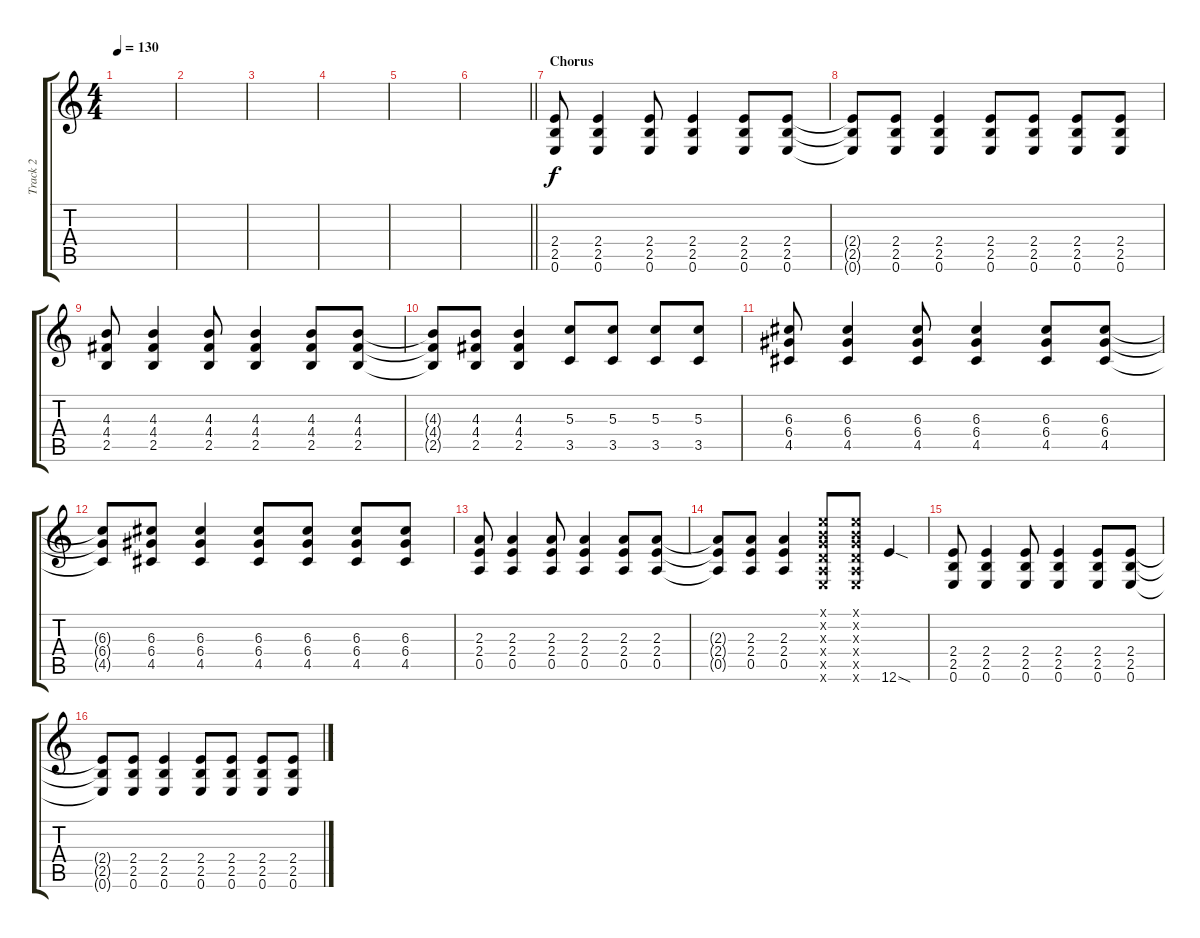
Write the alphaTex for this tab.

\track ("Track 2" "Track 2") {instrument overdrivenguitar}
\staff {score tabs}
\tuning (E4 B3 G3 D3 A2 E2) {hide}
\ts (4 4)
\tempo 130
\clef g2
\ks c
|
|
|
|
|
\barLineRight lightlight
|
\section ("" "Chorus")
(2.4 2.5 0.6).8 (2.4 2.5 0.6).4 (2.4 2.5 0.6).8 (2.4 2.5 0.6).4 (2.4 2.5 0.6).8 (2.4 2.5 0.6).8 |
(2.4{t} 2.5{t} 0.6{t}).8 (2.4 2.5 0.6).8 (2.4 2.5 0.6).4 (2.4 2.5 0.6).8 (2.4 2.5 0.6).8 (2.4 2.5 0.6).8 (2.4 2.5 0.6).8 |
(4.3 4.4 2.5).8 (4.3 4.4 2.5).4 (4.3 4.4 2.5).8 (4.3 4.4 2.5).4 (4.3 4.4 2.5).8 (4.3 4.4 2.5).8 |
(4.3{t} 4.4{t} 2.5{t}).8 (4.3 4.4 2.5).8 (4.3 4.4 2.5).4 (5.3 3.5).8 (5.3 3.5).8 (5.3 3.5).8 (5.3 3.5).8 |
(6.3 6.4 4.5).8 (6.3 6.4 4.5).4 (6.3 6.4 4.5).8 (6.3 6.4 4.5).4 (6.3 6.4 4.5).8 (6.3 6.4 4.5).8 |
(6.3{t} 6.4{t} 4.5{t}).8 (6.3 6.4 4.5).8 (6.3 6.4 4.5).4 (6.3 6.4 4.5).8 (6.3 6.4 4.5).8 (6.3 6.4 4.5).8 (6.3 6.4 4.5).8 |
(2.3 2.4 0.5).8 (2.3 2.4 0.5).4 (2.3 2.4 0.5).8 (2.3 2.4 0.5).4 (2.3 2.4 0.5).8 (2.3 2.4 0.5).8 |
(2.3{t} 2.4{t} 0.5{t}).8 (2.3 2.4 0.5).8 (2.3 2.4 0.5).4 (0.1{x} 0.2{x} 0.3{x} 0.4{x} 0.5{x} 0.6{x}).8 (0.1{x} 0.2{x} 0.3{x} 0.4{x} 0.5{x} 0.6{x}).8 12.6{sod}.4 |
(2.4 2.5 0.6).8 (2.4 2.5 0.6).4 (2.4 2.5 0.6).8 (2.4 2.5 0.6).4 (2.4 2.5 0.6).8 (2.4 2.5 0.6).8 |
(2.4{t} 2.5{t} 0.6{t}).8 (2.4 2.5 0.6).8 (2.4 2.5 0.6).4 (2.4 2.5 0.6).8 (2.4 2.5 0.6).8 (2.4 2.5 0.6).8 (2.4 2.5 0.6).8
